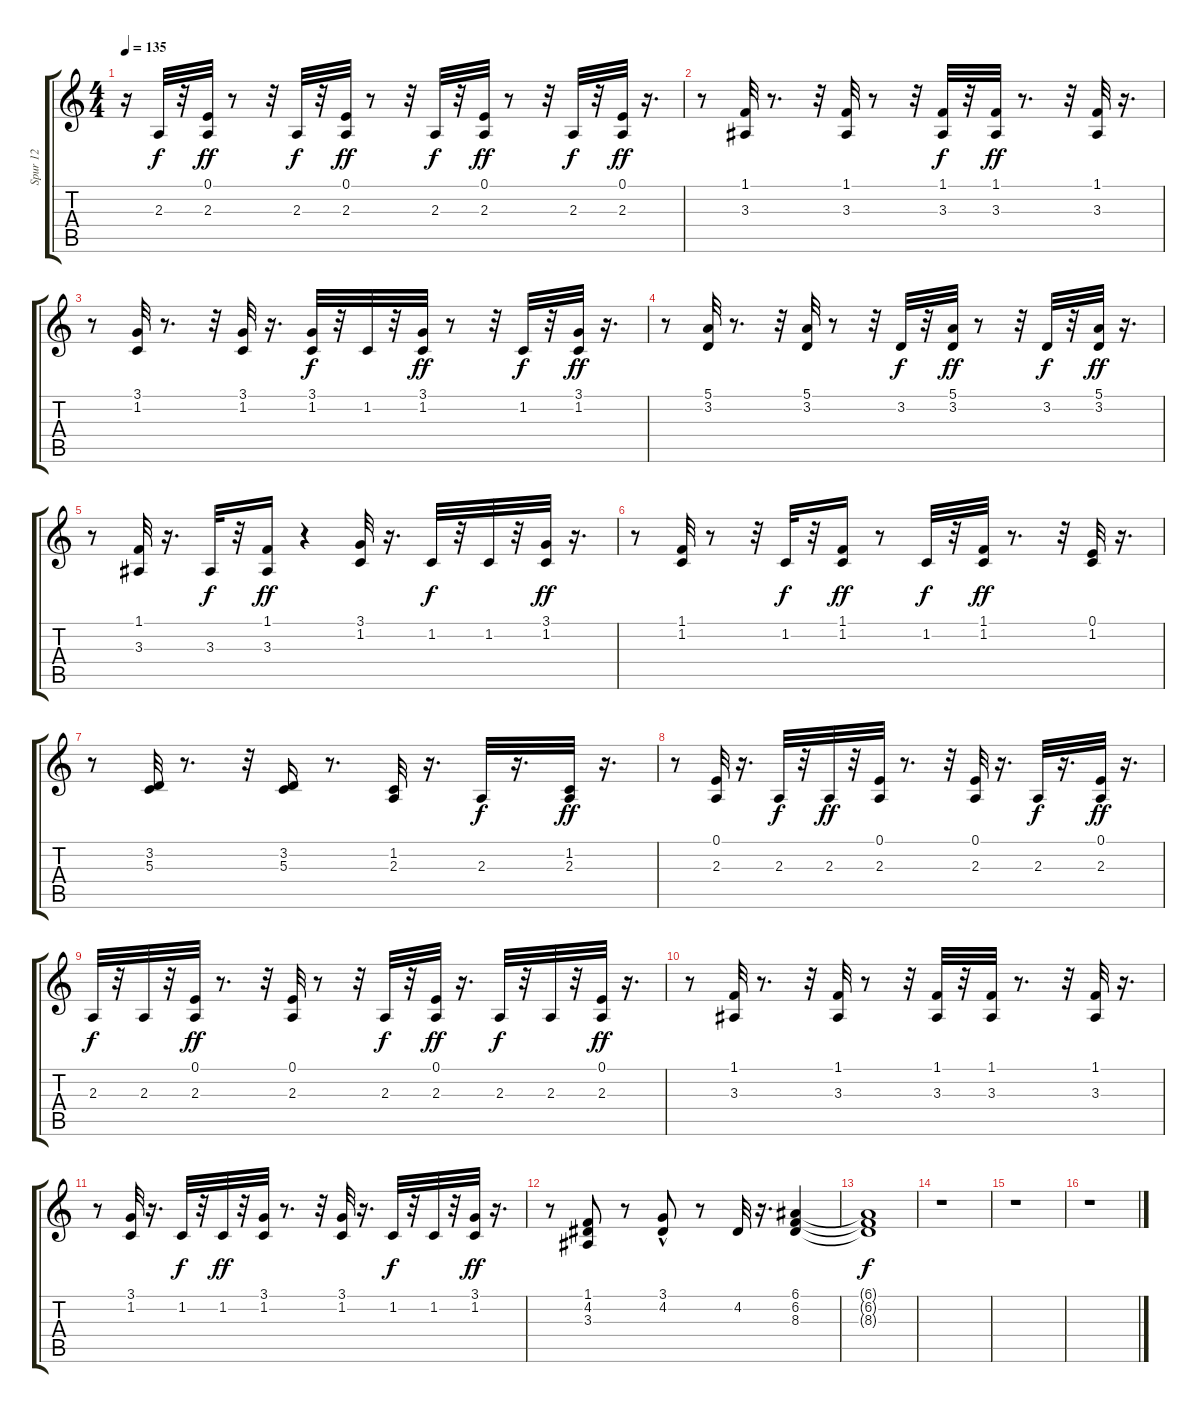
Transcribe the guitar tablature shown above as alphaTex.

\track ("Spur 12" "Spur 12") {instrument lead2sawtooth}
\staff {score tabs}
\tuning (E4 B3 G3 D3 A2 E2) {hide}
\ts (4 4)
\tempo 135
\clef g2
\ks c
r.16{dy ff} 2.3.32{dy f} r.32 (0.1 2.3).32{dy ff} r.8 r.32 2.3.32{dy f} r.32 (0.1 2.3).32{dy ff} r.8 r.32 2.3.32{dy f} r.32 (0.1 2.3).32{dy ff} r.8 r.32 2.3.32{dy f} r.32 (0.1 2.3).32{dy ff} r.16{d} |
r.8 (1.1 3.3).32 r.8{d} r.32 (1.1 3.3).32 r.8 r.32 (1.1 3.3).32{dy f} r.32 (1.1 3.3).32{dy ff} r.8{d} r.32 (1.1 3.3).32 r.16{d} |
r.8 (3.1 1.2).32 r.8{d} r.32 (3.1 1.2).32 r.16{d} (3.1 1.2).32{dy f} r.32 1.2.32 r.32 (3.1 1.2).32{dy ff} r.8 r.32 1.2.32{dy f} r.32 (3.1 1.2).32{dy ff} r.16{d} |
r.8 (5.1 3.2).32 r.8{d} r.32 (5.1 3.2).32 r.8 r.32 3.2.32{dy f} r.32 (5.1 3.2).32{dy ff} r.8 r.32 3.2.32{dy f} r.32 (5.1 3.2).32{dy ff} r.16{d} |
r.8 (1.1 3.3).32 r.16{d} 3.3.32{dy f} r.32 (1.1 3.3).16{dy ff} r.4 (3.1 1.2).32 r.16{d} 1.2.32{dy f} r.32 1.2.32 r.32 (3.1 1.2).32{dy ff} r.16{d} |
r.8 (1.1 1.2).32 r.8 r.32 1.2.32{dy f} r.32 (1.1 1.2).16{dy ff} r.8 1.2.32{dy f} r.32 (1.1 1.2).32{dy ff} r.8{d} r.32 (0.1 1.2).32 r.16{d} |
r.8 (3.2 5.3).32 r.8{d} r.32 (3.2 5.3).16 r.8{d} (1.2 2.3).32 r.16{d} 2.3.32{dy f} r.16{d} (1.2 2.3).32{dy ff} r.16{d} |
r.8 (0.1 2.3).32 r.16{d} 2.3.32{dy f} r.32 2.3.32{dy ff} r.32 (0.1 2.3).32 r.8{d} r.32 (0.1 2.3).32 r.16{d} 2.3.32{dy f} r.16{d} (0.1 2.3).32{dy ff} r.16{d} |
2.3.32{dy f} r.32 2.3.32 r.32 (0.1 2.3).32{dy ff} r.8{d} r.32 (0.1 2.3).32 r.8 r.32 2.3.32{dy f} r.32 (0.1 2.3).32{dy ff} r.16{d} 2.3.32{dy f} r.32 2.3.32 r.32 (0.1 2.3).32{dy ff} r.16{d} |
r.8 (1.1 3.3).32 r.8{d} r.32 (1.1 3.3).32 r.8 r.32 (1.1 3.3).32 r.32 (1.1 3.3).32 r.8{d} r.32 (1.1 3.3).32 r.16{d} |
r.8 (3.1 1.2).32 r.16{d} 1.2.32{dy f} r.32 1.2.32{dy ff} r.32 (3.1 1.2).32 r.8{d} r.32 (3.1 1.2).32 r.16{d} 1.2.32{dy f} r.32 1.2.32 r.32 (3.1 1.2).32{dy ff} r.16{d} |
r.8 (1.1 4.2 3.3).8 r.8 (3.1 4.2{hac}).8 r.8 4.2.32 r.16{d} (6.1 6.2 8.3).4 |
(6.1{t} 6.2{t} 8.3{t}).1{dy f} |
r.1 |
r.1 |
r.1
